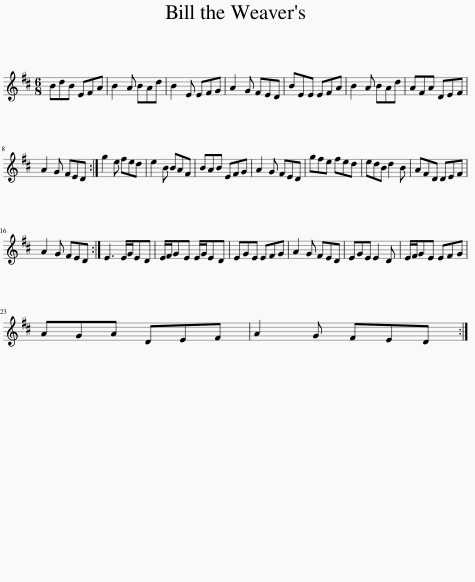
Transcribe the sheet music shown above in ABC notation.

X:1
L:1/8
M:6/8
I:linebreak $
K:D
V:1 treble
V:1
 BdB EFA | B2 A BAd | B2 E EFG | A2 G FED | BEE EFA | %5
 B2 A BAd | AFA DEF |$ A2 G FED :| g2 e fed | e2 B BAF | %10
 BAB EFG | A2 G FED | gfe fed | edB d2 B | AFD DEF |$ %15
 A2 G FED :| E3 E/G/ED | E/F/GE E/G/ED | EGE EFG | A2 G FED | %20
 EGE E2 D | E/F/GE EFG |$ AGA DEF | A2 G FED :| %24
